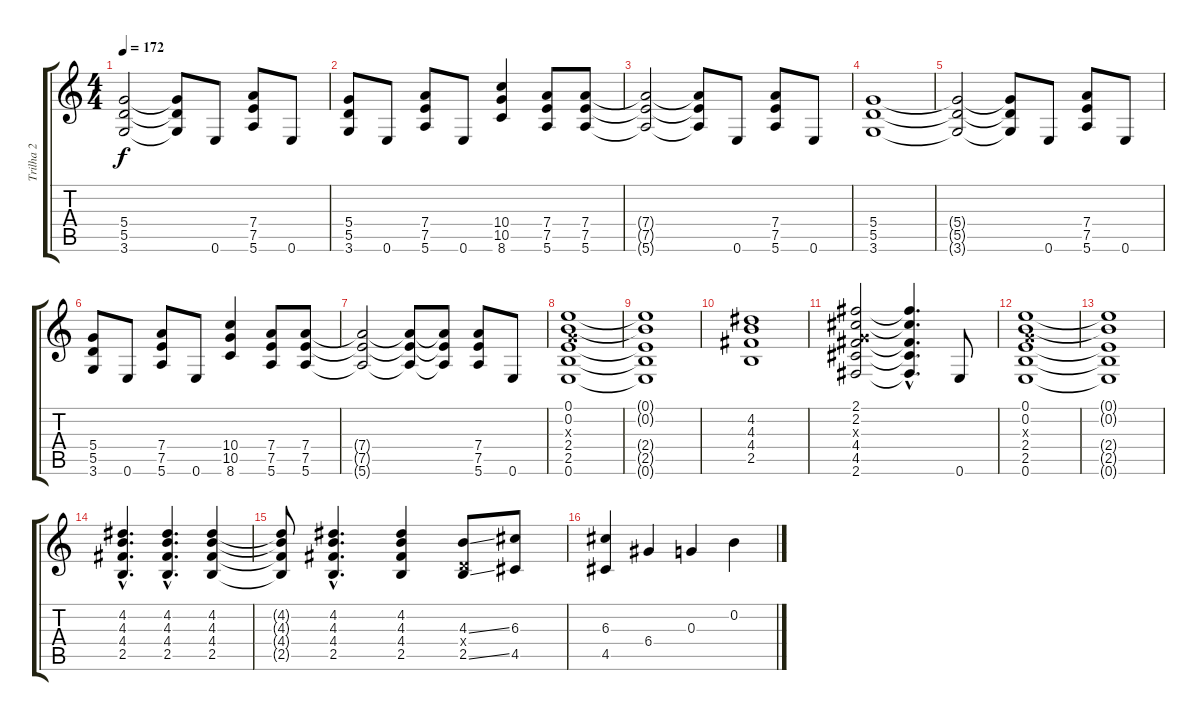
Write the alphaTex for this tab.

\track ("Trilha 2" "Trilha 2") {instrument distortionguitar}
\staff {score tabs}
\tuning (E4 B3 G3 D3 A2 E2) {hide}
\ts (4 4)
\tempo 172
\clef g2
\ks c
(5.4{t} 5.5{t} 3.6{t}).2{dy f} (5.4{t} 5.5{t} 3.6{t}).8 0.6.8 (7.4 7.5 5.6).8 0.6.8 |
(5.4 5.5 3.6).8 0.6.8 (7.4 7.5 5.6).8 0.6.8 (10.4 10.5 8.6).4 (7.4 7.5 5.6).8 (7.4 7.5 5.6).8 |
(7.4{t} 7.5{t} 5.6{t}).2 (7.4{t} 7.5{t} 5.6{t}).8 0.6.8 (7.4 7.5 5.6).8 0.6.8 |
(5.4 5.5 3.6).1 |
(5.4{t} 5.5{t} 3.6{t}).2 (5.4{t} 5.5{t} 3.6{t}).8 0.6.8 (7.4 7.5 5.6).8 0.6.8 |
(5.4 5.5 3.6).8 0.6.8 (7.4 7.5 5.6).8 0.6.8 (10.4 10.5 8.6).4 (7.4 7.5 5.6).8 (7.4 7.5 5.6).8 |
(7.4{t} 7.5{t} 5.6{t}).2 (7.4{t} 7.5{t} 5.6{t}).8 (7.4{t} 7.5{t} 5.6{t}).8 (7.4 7.5 5.6).8 0.6.8 |
(0.1 0.2 0.3{x} 2.4 2.5 0.6).1 |
(0.1{t} 0.2{t} 2.4{t} 2.5{t} 0.6{t}).1 |
(4.2 4.3 4.4 2.5).1 |
(2.1 2.2 0.3{x} 4.4 4.5 2.6).2 (2.1{hac t} 2.2{hac t} 4.4{hac t} 4.5{hac t} 2.6{hac t}).4{d} 0.6.8 |
(0.1 0.2 0.3{x} 2.4 2.5 0.6).1 |
(0.1{t} 0.2{t} 2.4{t} 2.5{t} 0.6{t}).1 |
(4.2{hac} 4.3{hac} 4.4{hac} 2.5{hac}).4{d} (4.2{hac} 4.3{hac} 4.4{hac} 2.5{hac}).4{d} (4.2 4.3 4.4 2.5).4 |
(4.2{t} 4.3{t} 4.4{t} 2.5{t}).8 (4.2{hac} 4.3{hac} 4.4{hac} 2.5{hac}).4{d} (4.2 4.3 4.4 2.5).4 (4.3{ss} 0.4{x} 2.5{ss}).8 (6.3 4.5).8 |
(6.3 4.5).4 6.4.4 0.3.4 0.2.4
